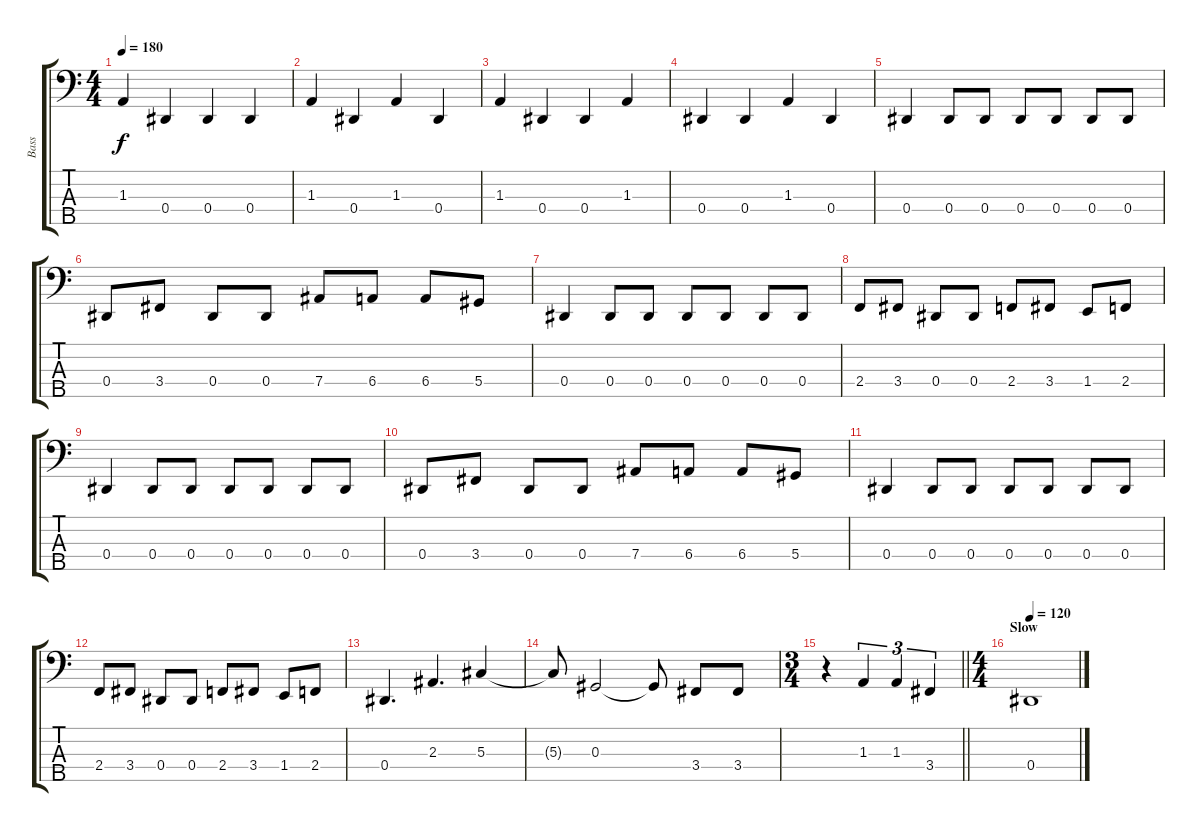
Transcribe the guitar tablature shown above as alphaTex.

\track ("Bass" "Bass") {instrument electricbassfinger}
\staff {score tabs}
\tuning (Gb2 Db2 Ab1 Eb1 Bb0) {hide}
\ts (4 4)
\tempo 180
\clef f4
\ks c
1.3.4{dy f} 0.4.4 0.4.4 0.4.4 |
1.3.4 0.4.4 1.3.4 0.4.4 |
1.3.4 0.4.4 0.4.4 1.3.4 |
0.4.4 0.4.4 1.3.4 0.4.4 |
0.4.4 0.4.8 0.4.8 0.4.8 0.4.8 0.4.8 0.4.8 |
0.4.8 3.4.8 0.4.8 0.4.8 7.4.8 6.4.8 6.4.8 5.4.8 |
0.4.4 0.4.8 0.4.8 0.4.8 0.4.8 0.4.8 0.4.8 |
2.4.8 3.4.8 0.4.8 0.4.8 2.4.8 3.4.8 1.4.8 2.4.8 |
0.4.4 0.4.8 0.4.8 0.4.8 0.4.8 0.4.8 0.4.8 |
0.4.8 3.4.8 0.4.8 0.4.8 7.4.8 6.4.8 6.4.8 5.4.8 |
0.4.4 0.4.8 0.4.8 0.4.8 0.4.8 0.4.8 0.4.8 |
2.4.8 3.4.8 0.4.8 0.4.8 2.4.8 3.4.8 1.4.8 2.4.8 |
0.4.4{d} 2.3.4{d} 5.3.4 |
5.3{t}.8 0.3.2 0.3{t}.8 3.4.8 3.4.8 |
\ts (3 4)
\barLineRight lightlight
r.4 1.3.4{tu (3 2)} 1.3.4{tu (3 2)} 3.4.4{tu (3 2)} |
\ts (4 4)
\section ("" "Slow")
\tempo 120
0.4.1
